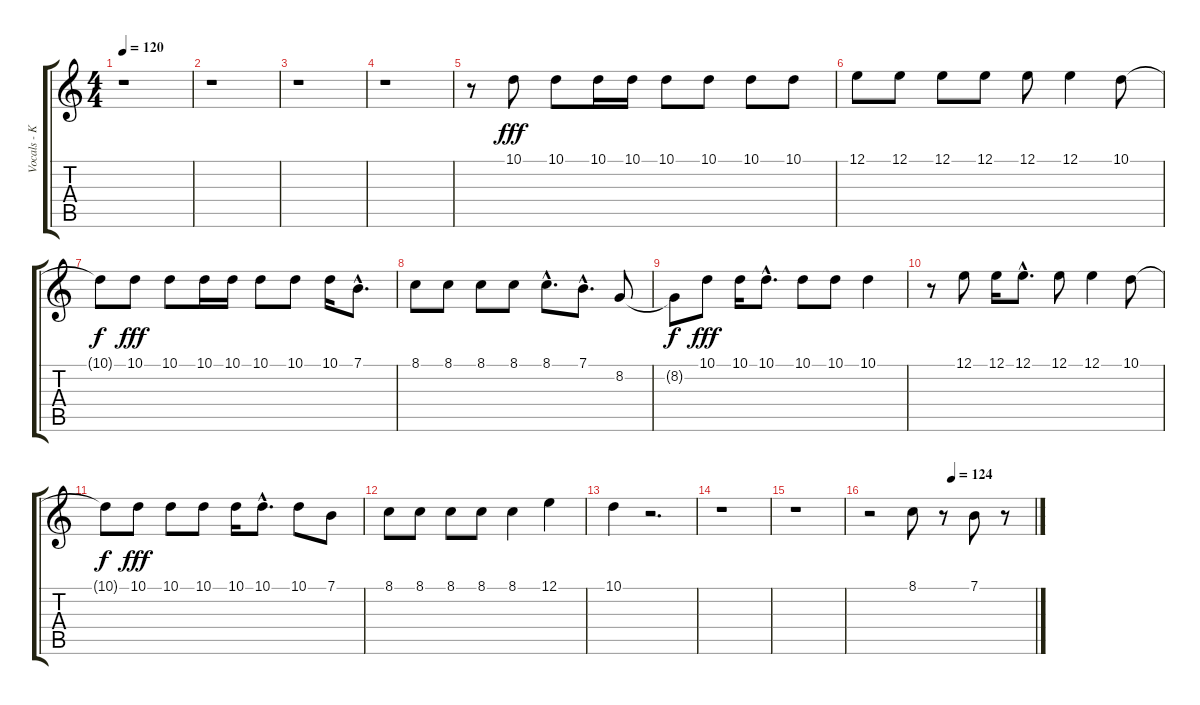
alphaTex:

\track ("Vocals - Kris Roe" "Vocals - K") {instrument recorder}
\staff {score tabs}
\tuning (E4 B3 G3 D3 A2 E2) {hide}
\ts (4 4)
\tempo 120
\clef g2
\ks c
r.1{dy fff instrument recorder} |
r.1 |
r.1 |
r.1 |
r.8 10.1.8 10.1.8 10.1.16 10.1.16 10.1.8 10.1.8 10.1.8 10.1.8 |
12.1.8 12.1.8 12.1.8 12.1.8 12.1.8 12.1.4 10.1.8 |
10.1{t}.8{dy f} 10.1.8{dy fff} 10.1.8 10.1.16 10.1.16 10.1.8 10.1.8 10.1.16 7.1{hac}.8{d} |
8.1.8 8.1.8 8.1.8 8.1.8 8.1{hac}.8{d} 7.1{hac}.8{d} 8.2.8 |
8.2{t}.8{dy f} 10.1.8{dy fff} 10.1.16 10.1{hac}.8{d} 10.1.8 10.1.8 10.1.4 |
r.8 12.1.8 12.1.16 12.1{hac}.8{d} 12.1.8 12.1.4 10.1.8 |
10.1{t}.8{dy f} 10.1.8{dy fff} 10.1.8 10.1.8 10.1.16 10.1{hac}.8{d} 10.1.8 7.1.8 |
8.1.8 8.1.8 8.1.8 8.1.8 8.1.4 12.1.4 |
10.1.4 r.2{d} |
r.1 |
r.1 |
\tempo (124 0.5)
r.2 8.1.8 r.8 7.1.8 r.8
